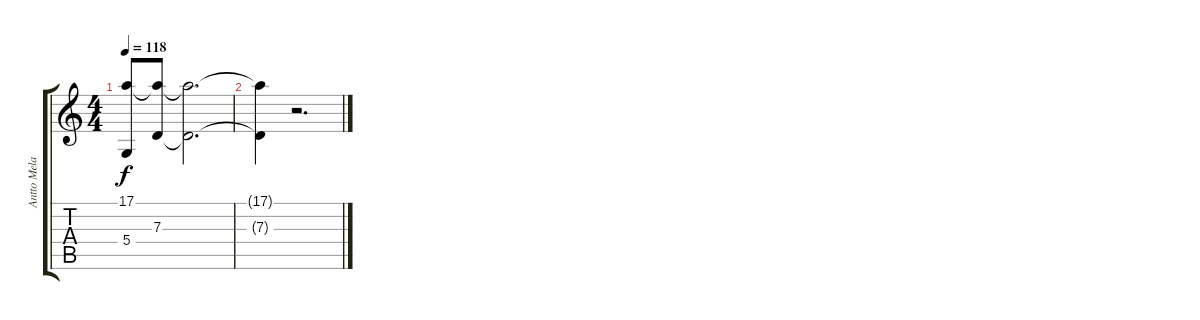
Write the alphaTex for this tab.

\track ("Antto Melasniemi (Keyboard)" "Antto Mela") {instrument stringensemble1}
\staff {score tabs}
\tuning (E4 B3 G3 D3 A2 E2) {hide}
\ts (4 4)
\tempo 118
\clef g2
\ks c
(17.1{t} 5.4{t}).8{dy f} (17.1{t} 7.3).8 (17.1{t} 7.3{t}).2{d} |
(17.1{t} 7.3{t}).4 r.2{d}
